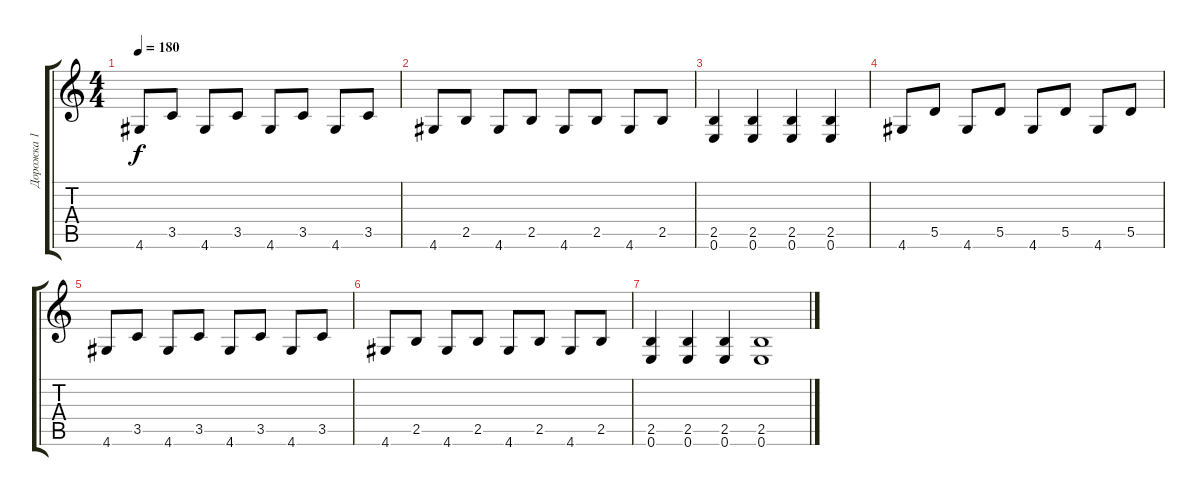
\track ("Дорожка 1" "Дорожка 1") {instrument distortionguitar}
\staff {score tabs}
\tuning (E4 B3 G3 D3 A2 E2) {hide}
\ts (4 4)
\tempo 180
\clef g2
\ks c
4.6.8{dy f} 3.5.8 4.6.8 3.5.8 4.6.8 3.5.8 4.6.8 3.5.8 |
4.6.8 2.5.8 4.6.8 2.5.8 4.6.8 2.5.8 4.6.8 2.5.8 |
(2.5 0.6).4 (2.5 0.6).4 (2.5 0.6).4 (2.5 0.6).4 |
4.6.8 5.5.8 4.6.8 5.5.8 4.6.8 5.5.8 4.6.8 5.5.8 |
4.6.8 3.5.8 4.6.8 3.5.8 4.6.8 3.5.8 4.6.8 3.5.8 |
4.6.8 2.5.8 4.6.8 2.5.8 4.6.8 2.5.8 4.6.8 2.5.8 |
(2.5 0.6).4 (2.5 0.6).4 (2.5 0.6).4 (2.5 0.6).1
